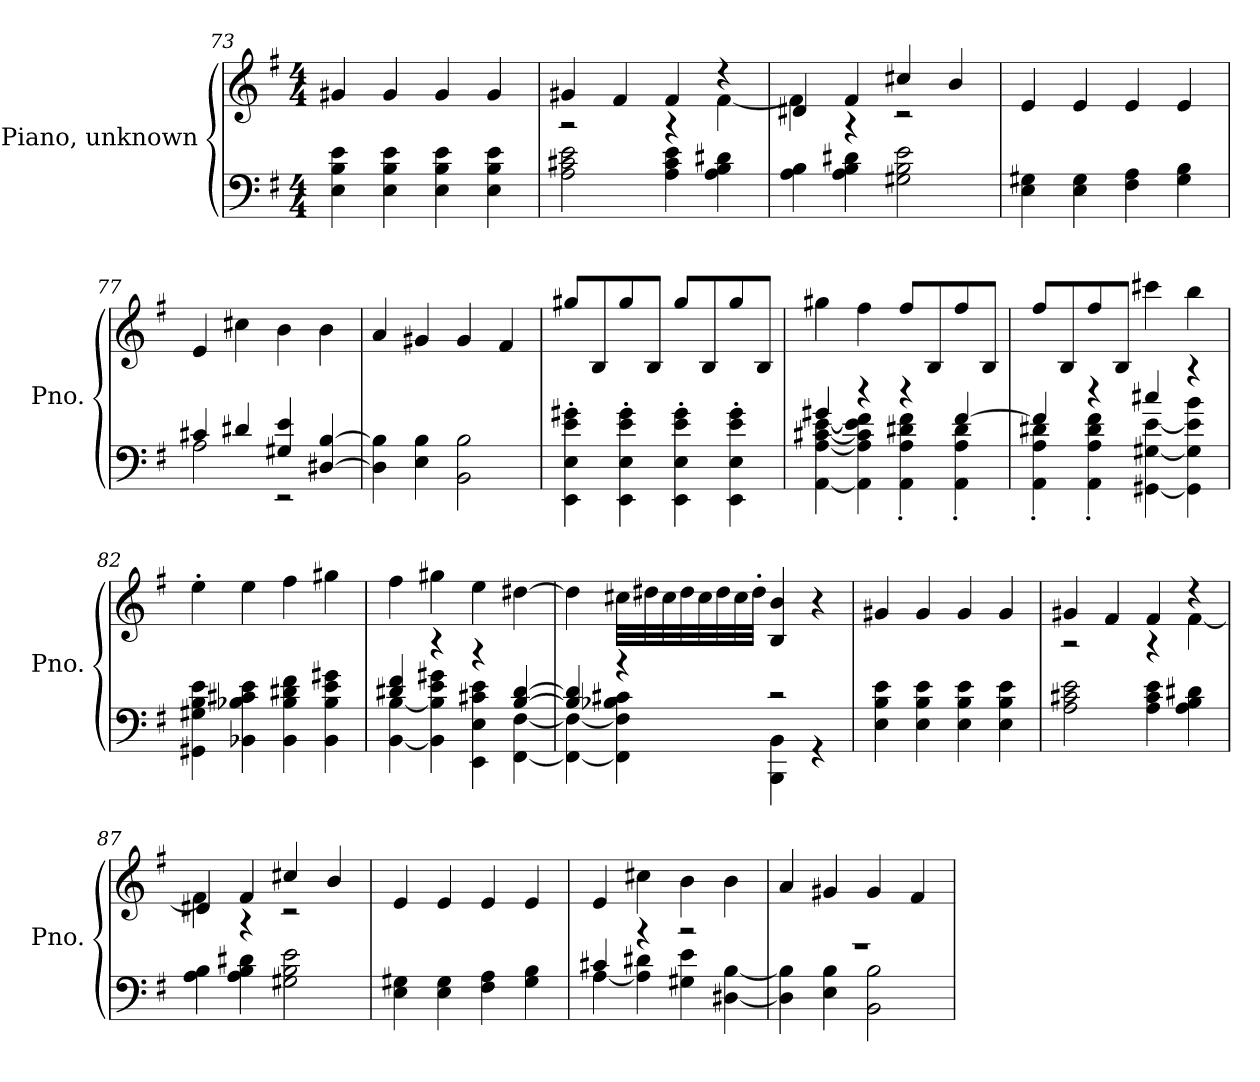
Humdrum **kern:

**kern	**kern
*part1	*part1
*staff2	*staff1
*I"Piano, unknown	*
*I'Pno.	*
*clefF4	*clefG2
*k[f#]	*k[f#]
*M4/4	*M4/4
=73	=73
4E\ 4B\ 4e\	4g#X/
4E\ 4B\ 4e\	4g#/
4E\ 4B\ 4e\	4g#/
4E\ 4B\ 4e\	4g#/
=74	=74
*	*^
2A\ 2c#X\ 2e\	4g#X/	2r
.	4f#/	.
4A\ 4c#\ 4e\	4f#/	4r
4A\ 4B\ 4d#X\	4r	[4f#\
!!LO:LB:g=z	!!
=75	=75	=75
4A\ 4B\	4d#X/	4f#\]
4A\ 4B\ 4d#X\	4f#/	4r
2G#X\ 2B\ 2e\	4cc#X/	2r
.	4b/	.
*	*v	*v
=76	=76
4E\ 4G#X\	4e/
4E\ 4G#\	4e/
4F#\ 4A\	4e/
4G#\ 4B\	4e/
=77	=77
*^	*
4c#X/	2A\	4e/
4d#X/	.	4cc#X\
4G#X/ 4e/	2r	4b\
[4D#X/ [4B/	.	4b\
*v	*v	*
=78	=78
4D#\] 4B\]	4a/
4E\ 4B\	4g#X/
2BB\ 2B\	4g#/
.	4f#/
=79	=79
4EE\' 4E\' 4e\' 4g#X\'	8gg#X/L
.	8B/
4EE\' 4E\' 4e\' 4g#\'	8gg#/
.	8B/J
4EE\' 4E\' 4e\' 4g#\'	8gg#/L
.	8B/
4EE\' 4E\' 4e\' 4g#\'	8gg#/
.	8B/J
!!LO:LB:g=z
=80	=80
*^	*
4g#X/	[4AA\ [4A\ [4c#X\ [4e\	4gg#X\
4r	4AA\] 4A\] 4c#\] 4e\] 4f#\	4ff#\
4r	4AA\' 4A\' 4d#X\' 4f#\'	8ff#/L
.	.	8B/
[4f#/	4AA\' 4A\' 4d#\'	8ff#/
.	.	8B/J
=81	=81	=81
4f#/]	4AA\' 4A\' 4d#X\'	8ff#/L
.	.	8B/
4r	4AA\' 4A\' 4d#\' 4f#\'	8ff#/
.	.	8B/J
4cc#X/	[4GG#X\ [4G#X\ [4e\	4ccc#X\
4r	4GG#\] 4G#\] 4e\] 4b\	4bb\
*v	*v	*
=82	=82
4GG#X\ 4G#X\ 4B\ 4e\	4ee'\
4BB-X\ 4B-X\ 4c#X\ 4e\	4ee\
4BB-\ 4B-\ 4d#X\ 4f#\	4ff#\
4BB-\ 4B-\ 4e\ 4g#X\	4gg#X\
=83	=83
*^	*
4d#X/ 4f#/	[4BB\ [4B\	4ff#\
4r	4BB\] 4B\] 4e\ 4g#X\	4gg#X\
4r	4EE\ 4E\ 4c#X\ 4e\	4ee\
[4B/ [4d#/	[4FF#\ [4F#\	[4dd#X\
!!LO:LB:g=z
=84	=84	=84
4B/] 4d#/]	4FF#\_ 4F#\_	4dd#\]
4r	4FF#\] 4F#\] 4B-X\ 4c#X\	32cc#X\LLL
.	.	32dd#X\
.	.	32cc#\
.	.	32dd#\
.	.	32cc#\
.	.	32dd#\
.	.	32cc#\
.	.	32dd#'\JJJ
2r	4BBB\ 4BB\	4B/ 4b/
.	4r	4r
*v	*v	*
=85	=85
4E\ 4B\ 4e\	4g#X/
4E\ 4B\ 4e\	4g#/
4E\ 4B\ 4e\	4g#/
4E\ 4B\ 4e\	4g#/
=86	=86
*	*^
2A\ 2c#X\ 2e\	4g#X/	2r
.	4f#/	.
4A\ 4c#\ 4e\	4f#/	4r
4A\ 4B\ 4d#X\	4r	[4f#\
=87	=87	=87
4A\ 4B\	4d#X/	4f#\]
4A\ 4B\ 4d#X\	4f#/	4r
2G#X\ 2B\ 2e\	4cc#X/	2r
.	4b/	.
*	*v	*v
=88	=88
4E\ 4G#X\	4e/
4E\ 4G#\	4e/
4F#\ 4A\	4e/
4G#\ 4B\	4e/
!!LO:LB:g=z
=89	=89
*^	*
4c#X/	[4A\	4e/
4r	4A\] 4d#X\	4cc#X\
2r	4G#X\ 4e\	4b\
.	[4D#X\ [4B\	4b\
=90	=90	=90
1r	4D#\] 4B\]	4a/
.	4E\ 4B\	4g#X/
.	2BB\ 2B\	4g#/
.	.	4f#/
*v	*v	*
=	=
*-	*-
